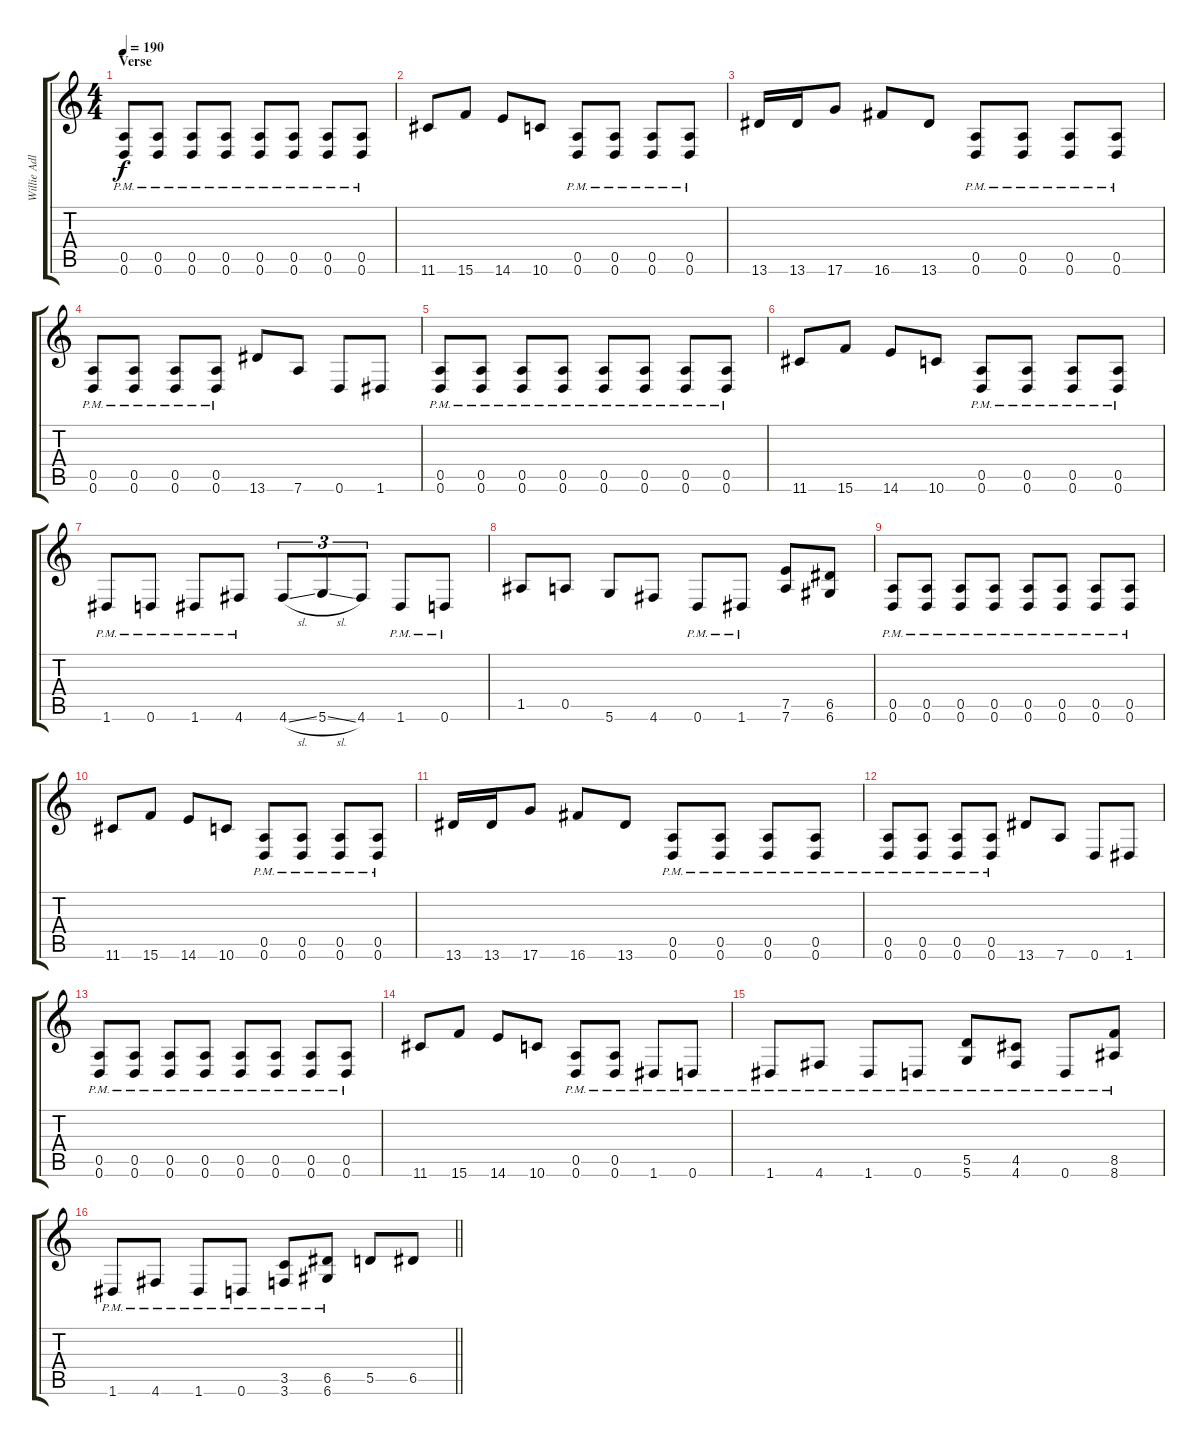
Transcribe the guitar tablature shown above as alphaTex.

\track ("Willie Adler" "Willie Adl") {instrument distortionguitar}
\staff {score tabs}
\tuning (E4 B3 G3 D3 A2 D2) {hide}
\ts (4 4)
\section ("" "Verse")
\tempo 190
\clef g2
\ks c
(0.5{pm} 0.6{pm}).8{dy f} (0.5{pm} 0.6{pm}).8 (0.5{pm} 0.6{pm}).8 (0.5{pm} 0.6{pm}).8 (0.5{pm} 0.6{pm}).8 (0.5{pm} 0.6{pm}).8 (0.5{pm} 0.6{pm}).8 (0.5{pm} 0.6{pm}).8 |
11.6.8 15.6.8 14.6.8 10.6.8 (0.5{pm} 0.6{pm}).8 (0.5{pm} 0.6{pm}).8 (0.5{pm} 0.6{pm}).8 (0.5{pm} 0.6{pm}).8 |
13.6.16 13.6.16 17.6.8 16.6.8 13.6.8 (0.5{pm} 0.6{pm}).8 (0.5{pm} 0.6{pm}).8 (0.5{pm} 0.6{pm}).8 (0.5{pm} 0.6{pm}).8 |
(0.5{pm} 0.6{pm}).8 (0.5{pm} 0.6{pm}).8 (0.5{pm} 0.6{pm}).8 (0.5{pm} 0.6{pm}).8 13.6.8 7.6.8 0.6.8 1.6.8 |
(0.5{pm} 0.6{pm}).8 (0.5{pm} 0.6{pm}).8 (0.5{pm} 0.6{pm}).8 (0.5{pm} 0.6{pm}).8 (0.5{pm} 0.6{pm}).8 (0.5{pm} 0.6{pm}).8 (0.5{pm} 0.6{pm}).8 (0.5{pm} 0.6{pm}).8 |
11.6.8 15.6.8 14.6.8 10.6.8 (0.5{pm} 0.6{pm}).8 (0.5{pm} 0.6{pm}).8 (0.5{pm} 0.6{pm}).8 (0.5{pm} 0.6{pm}).8 |
1.6{pm}.8 0.6{pm}.8 1.6{pm}.8 4.6{pm}.8 4.6{sl}.8{tu (3 2)} 5.6{sl}.8{tu (3 2)} 4.6.8{tu (3 2)} 1.6{pm}.8 0.6{pm}.8 |
1.5.8 0.5.8 5.6.8 4.6.8 0.6{pm}.8 1.6{pm}.8 (7.5 7.6).8 (6.5 6.6).8 |
(0.5{pm} 0.6{pm}).8 (0.5{pm} 0.6{pm}).8 (0.5{pm} 0.6{pm}).8 (0.5{pm} 0.6{pm}).8 (0.5{pm} 0.6{pm}).8 (0.5{pm} 0.6{pm}).8 (0.5{pm} 0.6{pm}).8 (0.5{pm} 0.6{pm}).8 |
11.6.8 15.6.8 14.6.8 10.6.8 (0.5{pm} 0.6{pm}).8 (0.5{pm} 0.6{pm}).8 (0.5{pm} 0.6{pm}).8 (0.5{pm} 0.6{pm}).8 |
13.6.16 13.6.16 17.6.8 16.6.8 13.6.8 (0.5{pm} 0.6{pm}).8 (0.5{pm} 0.6{pm}).8 (0.5{pm} 0.6{pm}).8 (0.5{pm} 0.6{pm}).8 |
(0.5{pm} 0.6{pm}).8 (0.5{pm} 0.6{pm}).8 (0.5{pm} 0.6{pm}).8 (0.5{pm} 0.6{pm}).8 13.6.8 7.6.8 0.6.8 1.6.8 |
(0.5{pm} 0.6{pm}).8 (0.5{pm} 0.6{pm}).8 (0.5{pm} 0.6{pm}).8 (0.5{pm} 0.6{pm}).8 (0.5{pm} 0.6{pm}).8 (0.5{pm} 0.6{pm}).8 (0.5{pm} 0.6{pm}).8 (0.5{pm} 0.6{pm}).8 |
11.6.8 15.6.8 14.6.8 10.6.8 (0.5{pm} 0.6{pm}).8 (0.5{pm} 0.6{pm}).8 1.6{pm}.8 0.6{pm}.8 |
1.6{pm}.8 4.6{pm}.8 1.6{pm}.8 0.6{pm}.8 (5.5{pm} 5.6{pm}).8 (4.5{pm} 4.6{pm}).8 0.6{pm}.8 (8.5{pm} 8.6{pm}).8 |
\barLineRight lightlight
1.6{pm}.8 4.6{pm}.8 1.6{pm}.8 0.6{pm}.8 (3.5{pm} 3.6{pm}).8 (6.5{pm} 6.6{pm}).8 5.5.8 6.5.8
